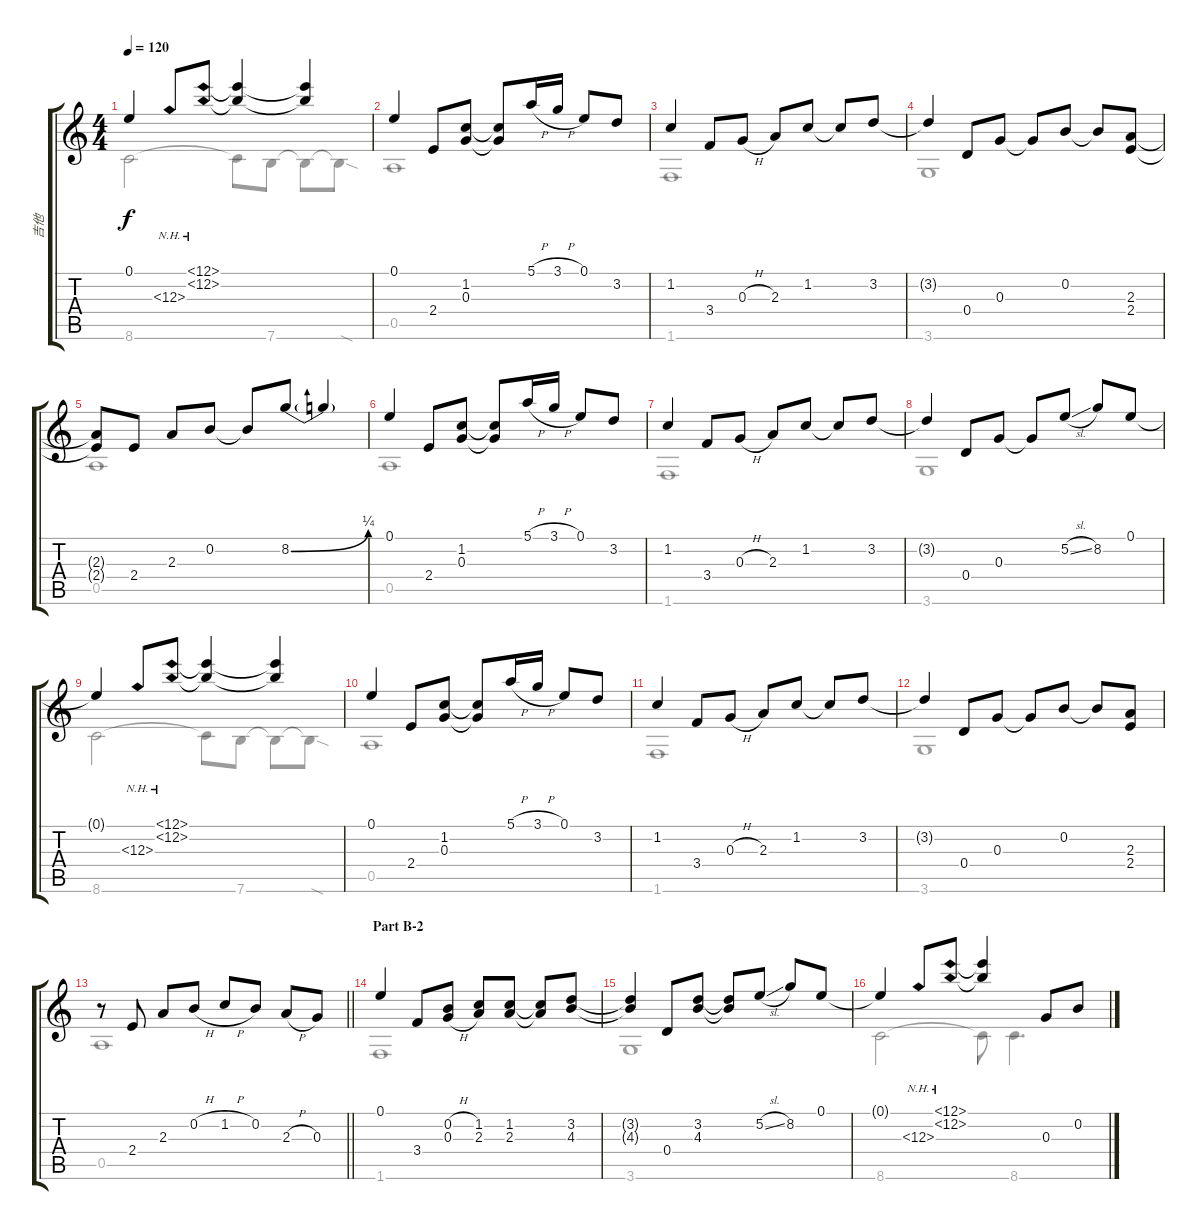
\track ("吉他" "吉他") {instrument acousticguitarnylon}
\staff {score tabs}
\tuning (E4 B3 G3 D3 A2 E2) {hide}
\voice
\ts (4 4)
\tempo 120
\clef g2
\ks c
0.1{t}.4{dy f} 12.3{nh}.8 (12.1{nh} 12.2{nh}).8 (12.1{t} 12.2{t}).4 (12.1{t} 12.2{t}).4 |
0.1.4 2.4.8 (1.2 0.3).8 (1.2{t} 0.3{t}).8 5.1{h}.16 3.1{h}.16 0.1.8 3.2.8 |
1.2.4 3.4.8 0.3{h}.8 2.3.8 1.2.8 1.2{t}.8 3.2.8 |
3.2{t}.4 0.4.8 0.3.8 0.3{t}.8 0.2.8 0.2{t}.8 (2.3 2.4).8 |
(2.3{t} 2.4{t}).8 2.4.8 2.3.8 0.2.8 0.2{t}.8 8.2{be (bend 0 0 60 1)}.8 8.2{t}.4 |
0.1.4 2.4.8 (1.2 0.3).8 (1.2{t} 0.3{t}).8 5.1{h}.16 3.1{h}.16 0.1.8 3.2.8 |
1.2.4 3.4.8 0.3{h}.8 2.3.8 1.2.8 1.2{t}.8 3.2.8 |
3.2{t}.4 0.4.8 0.3.8 0.3{t}.8 5.2{sl}.8 8.2.8 0.1.8 |
0.1{t}.4 12.3{nh}.8 (12.1{nh} 12.2{nh}).8 (12.1{t} 12.2{t}).4 (12.1{t} 12.2{t}).4 |
0.1.4 2.4.8 (1.2 0.3).8 (1.2{t} 0.3{t}).8 5.1{h}.16 3.1{h}.16 0.1.8 3.2.8 |
1.2.4 3.4.8 0.3{h}.8 2.3.8 1.2.8 1.2{t}.8 3.2.8 |
3.2{t}.4 0.4.8 0.3.8 0.3{t}.8 0.2.8 0.2{t}.8 (2.3 2.4).8 |
\barLineRight lightlight
r.8 2.4.8 2.3.8 0.2{h}.8 1.2{h}.8 0.2.8 2.3{h}.8 0.3.8 |
\section ("" "Part B-2")
0.1.4 3.4.8 (0.2{h} 0.3{h}).8 (1.2 2.3).8 (1.2 2.3).8 (1.2{t} 2.3{t}).8 (3.2 4.3).8 |
(3.2{t} 4.3{t}).4 0.4.8 (3.2 4.3).8 (3.2{t} 4.3{t}).8 5.2{sl}.8 8.2.8 0.1.8 |
0.1{t}.4 12.3{nh}.8 (12.1{nh} 12.2{nh}).8 (12.1{t} 12.2{t}).4 0.3.8 0.2.8
\voice
\clef g2
\ottava regular
\simile none
\ks c
8.6.2{dy f} 8.6{t}.8 7.6.8 7.6{t}.8 7.6{sod t}.8 |
0.5.1 |
1.6.1 |
3.6.1 |
0.5.1 |
0.5.1 |
1.6.1 |
3.6.1 |
8.6.2 8.6{t}.8 7.6.8 7.6{t}.8 7.6{sod t}.8 |
0.5.1 |
1.6.1 |
3.6.1 |
\barLineRight lightlight
0.5.1 |
1.6.1 |
3.6.1 |
8.6.2 8.6{t}.8 8.6.4{d}
